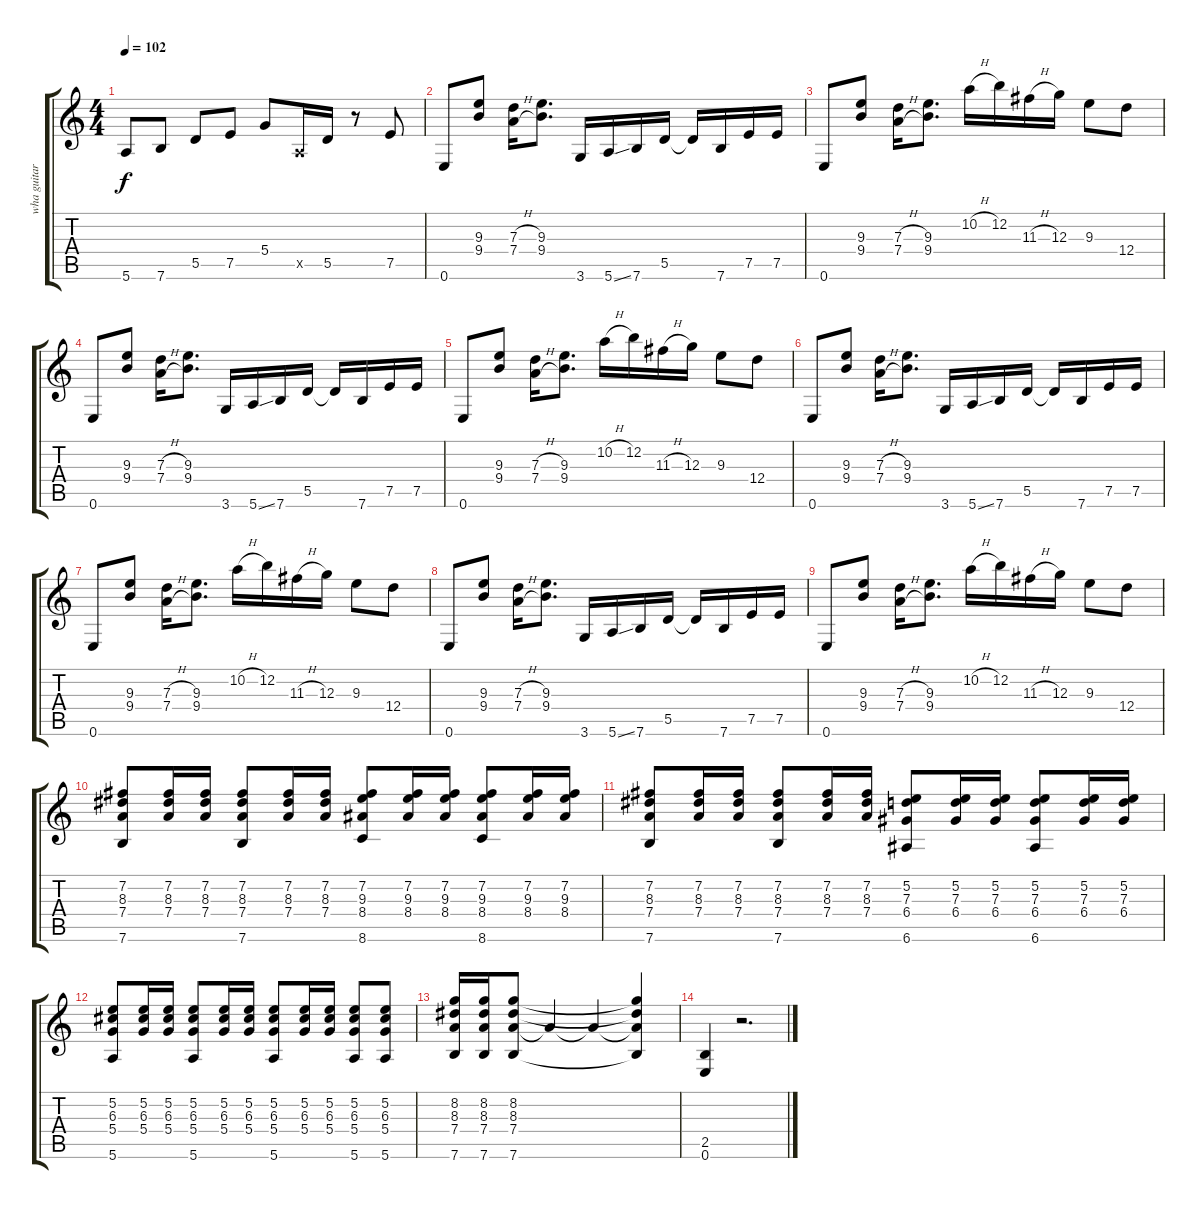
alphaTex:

\track ("wha guitar" "wha guitar") {instrument overdrivenguitar}
\staff {score tabs}
\tuning (E4 B3 G3 D3 A2 E2) {hide}
\ts (4 4)
\tempo 102
\clef g2
\ks c
5.6.8{dy f} 7.6.8 5.5.8 7.5.8 5.4.8 0.5{x}.16 5.5.16 r.8 7.5.8 |
0.6.8 (9.3 9.4).8 (7.3{h} 7.4{h}).16 (9.3 9.4).8{d} 3.6.16 5.6{ss}.16 7.6.16 5.5.16 5.5{t}.16 7.6.16 7.5.16 7.5.16 |
0.6.8 (9.3 9.4).8 (7.3{h} 7.4{h}).16 (9.3 9.4).8{d} 10.2{h}.16 12.2.16 11.3{h}.16 12.3.16 9.3.8 12.4.8 |
0.6.8 (9.3 9.4).8 (7.3{h} 7.4{h}).16 (9.3 9.4).8{d} 3.6.16 5.6{ss}.16 7.6.16 5.5.16 5.5{t}.16 7.6.16 7.5.16 7.5.16 |
0.6.8 (9.3 9.4).8 (7.3{h} 7.4{h}).16 (9.3 9.4).8{d} 10.2{h}.16 12.2.16 11.3{h}.16 12.3.16 9.3.8 12.4.8 |
0.6.8 (9.3 9.4).8 (7.3{h} 7.4{h}).16 (9.3 9.4).8{d} 3.6.16 5.6{ss}.16 7.6.16 5.5.16 5.5{t}.16 7.6.16 7.5.16 7.5.16 |
0.6.8 (9.3 9.4).8 (7.3{h} 7.4{h}).16 (9.3 9.4).8{d} 10.2{h}.16 12.2.16 11.3{h}.16 12.3.16 9.3.8 12.4.8 |
0.6.8 (9.3 9.4).8 (7.3{h} 7.4{h}).16 (9.3 9.4).8{d} 3.6.16 5.6{ss}.16 7.6.16 5.5.16 5.5{t}.16 7.6.16 7.5.16 7.5.16 |
0.6.8 (9.3 9.4).8 (7.3{h} 7.4{h}).16 (9.3 9.4).8{d} 10.2{h}.16 12.2.16 11.3{h}.16 12.3.16 9.3.8 12.4.8 |
(7.2 8.3 7.4 7.6).8 (7.2 8.3 7.4).16 (7.2 8.3 7.4).16 (7.2 8.3 7.4 7.6).8 (7.2 8.3 7.4).16 (7.2 8.3 7.4).16 (7.2 9.3 8.4 8.6).8 (7.2 9.3 8.4).16 (7.2 9.3 8.4).16 (7.2 9.3 8.4 8.6).8 (7.2 9.3 8.4).16 (7.2 9.3 8.4).16 |
(7.2 8.3 7.4 7.6).8 (7.2 8.3 7.4).16 (7.2 8.3 7.4).16 (7.2 8.3 7.4 7.6).8 (7.2 8.3 7.4).16 (7.2 8.3 7.4).16 (5.2 7.3 6.4 6.6).8 (5.2 7.3 6.4).16 (5.2 7.3 6.4).16 (5.2 7.3 6.4 6.6).8 (5.2 7.3 6.4).16 (5.2 7.3 6.4).16 |
(5.2 6.3 5.4 5.6).8 (5.2 6.3 5.4).16 (5.2 6.3 5.4).16 (5.2 6.3 5.4 5.6).8 (5.2 6.3 5.4).16 (5.2 6.3 5.4).16 (5.2 6.3 5.4 5.6).8 (5.2 6.3 5.4).16 (5.2 6.3 5.4).16 (5.2 6.3 5.4 5.6).8 (5.2 6.3 5.4 5.6).8 |
(8.2 8.3 7.4 7.6).16 (8.2 8.3 7.4 7.6).16 (8.2 8.3 7.4 7.6).8 7.4{t}.4 7.4{t}.4 (8.2{t} 8.3{t} 7.4{t} 7.6{t}).4 |
(2.5 0.6).4 r.2{d}
